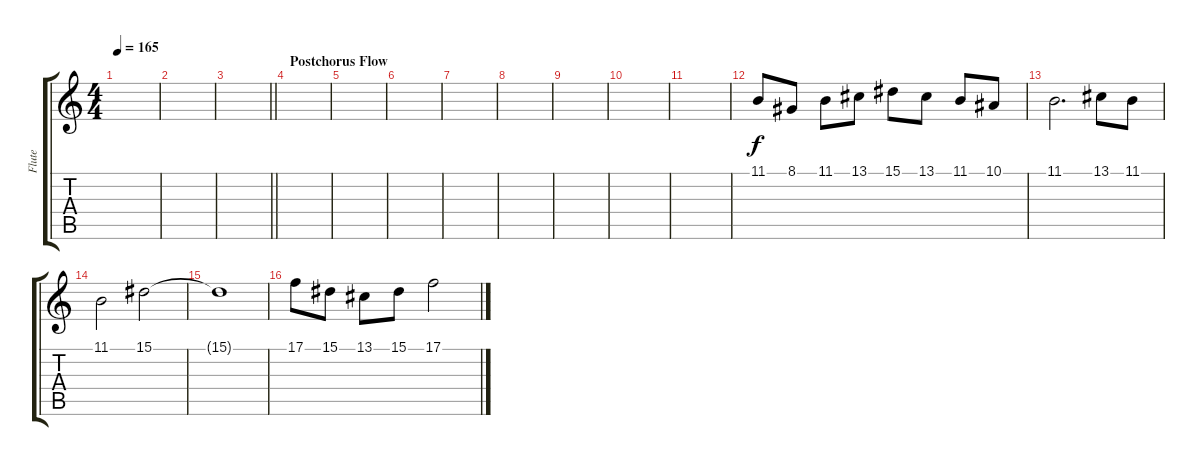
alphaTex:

\track ("Flute" "Flute") {instrument panflute}
\staff {score tabs}
\tuning (C4 G3 Eb3 Bb2 F2 C2) {hide}
\ts (4 4)
\tempo 165
\clef g2
\ks c
|
|
\barLineRight lightlight
|
\section ("" "Postchorus Flow")
|
|
|
|
|
|
|
|
11.1.8 8.1.8 11.1.8 13.1.8 15.1.8 13.1.8 11.1.8 10.1.8 |
11.1.2{d} 13.1.8 11.1.8 |
11.1.2 15.1.2 |
15.1{t}.1 |
17.1.8 15.1.8 13.1.8 15.1.8 17.1.2
